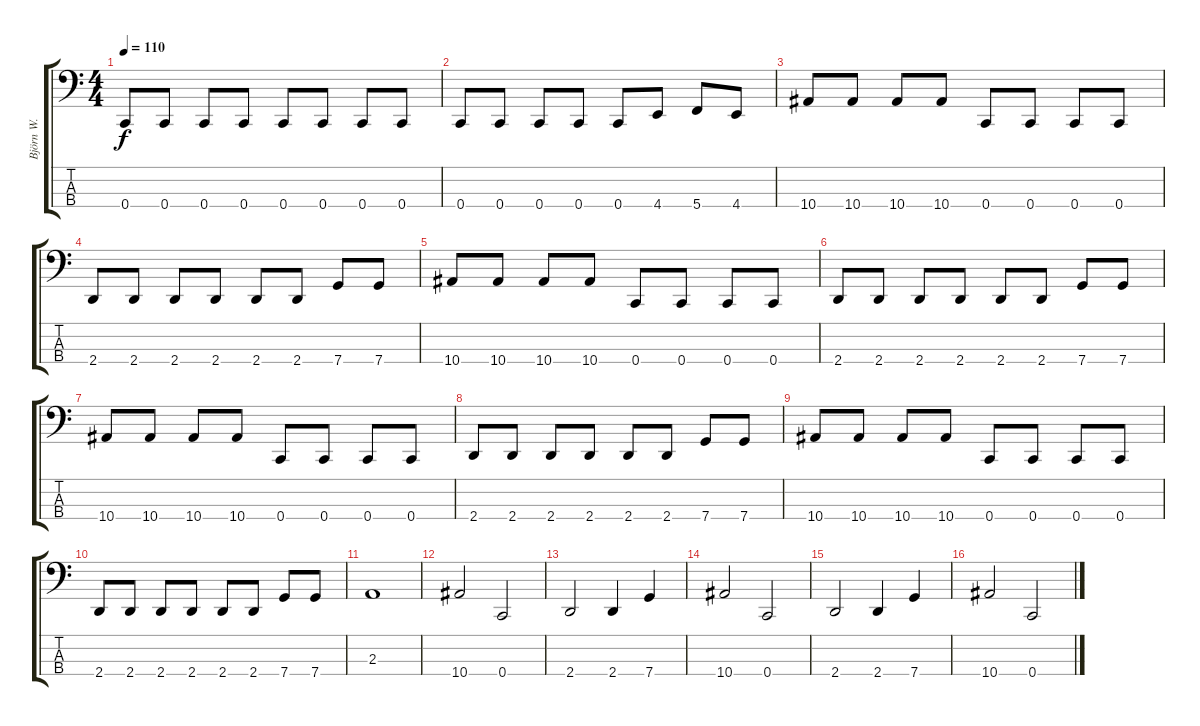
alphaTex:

\track ("Björn W." "Björn W.") {instrument electricbasspick}
\staff {score tabs}
\tuning (F2 C2 G1 C1) {hide}
\ts (4 4)
\tempo 110
\clef f4
\ks c
0.4.8{dy f} 0.4.8 0.4.8 0.4.8 0.4.8 0.4.8 0.4.8 0.4.8 |
0.4.8 0.4.8 0.4.8 0.4.8 0.4.8 4.4.8 5.4.8 4.4.8 |
10.4.8 10.4.8 10.4.8 10.4.8 0.4.8 0.4.8 0.4.8 0.4.8 |
2.4.8 2.4.8 2.4.8 2.4.8 2.4.8 2.4.8 7.4.8 7.4.8 |
10.4.8 10.4.8 10.4.8 10.4.8 0.4.8 0.4.8 0.4.8 0.4.8 |
2.4.8 2.4.8 2.4.8 2.4.8 2.4.8 2.4.8 7.4.8 7.4.8 |
10.4.8 10.4.8 10.4.8 10.4.8 0.4.8 0.4.8 0.4.8 0.4.8 |
2.4.8 2.4.8 2.4.8 2.4.8 2.4.8 2.4.8 7.4.8 7.4.8 |
10.4.8 10.4.8 10.4.8 10.4.8 0.4.8 0.4.8 0.4.8 0.4.8 |
2.4.8 2.4.8 2.4.8 2.4.8 2.4.8 2.4.8 7.4.8 7.4.8 |
2.3.1 |
10.4.2 0.4.2 |
2.4.2 2.4.4 7.4.4 |
10.4.2 0.4.2 |
2.4.2 2.4.4 7.4.4 |
10.4.2 0.4.2
